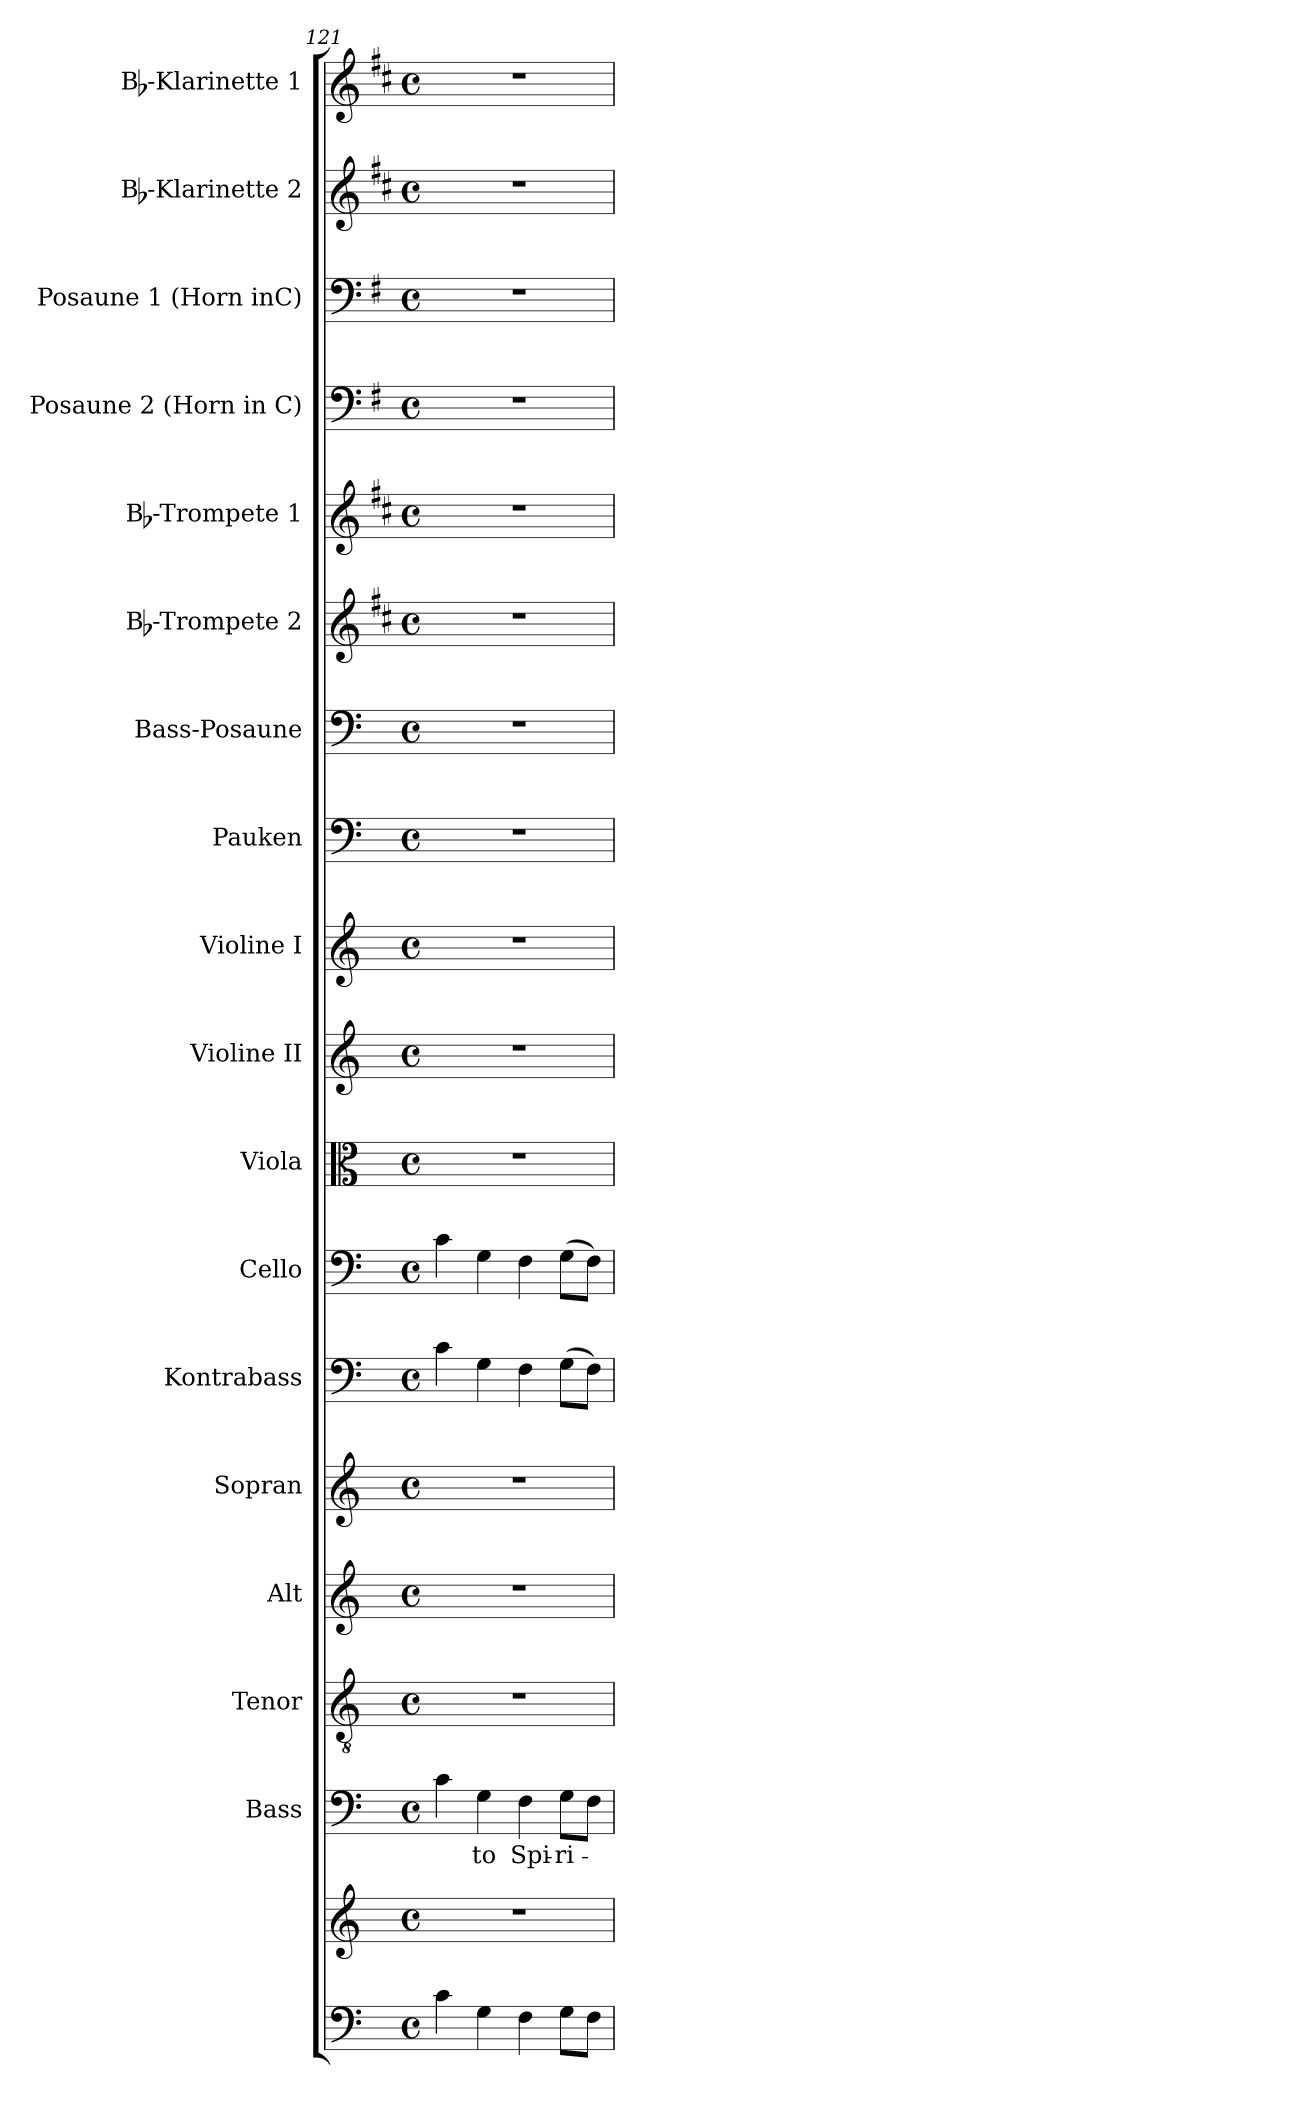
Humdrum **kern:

**kern	**kern	**kern	**text	**kern	**kern	**kern	**kern	**kern	**kern	**kern	**kern	**kern	**kern	**kern	**kern	**kern	**kern	**kern	**kern
*part18	*part18	*part17	*part17	*part16	*part15	*part14	*part13	*part12	*part11	*part10	*part9	*part8	*part7	*part6	*part5	*part4	*part3	*part2	*part1
*staff19	*staff18	*staff17	*staff17	*staff16	*staff15	*staff14	*staff13	*staff12	*staff11	*staff10	*staff9	*staff8	*staff7	*staff6	*staff5	*staff4	*staff3	*staff2	*staff1
*	*	*I"Bass	*	*I"Tenor	*I"Alt	*I"Sopran	*I"Kontrabass	*I"Cello	*I"Viola	*I"Violine II	*I"Violine I	*I"Pauken	*I"Bass-Posaune	*I"Bb-Trompete 2	*I"Bb-Trompete 1	*I"Posaune 2 (Horn in C)	*I"Posaune 1 (Horn inC)	*I"Bb-Klarinette 2	*I"Bb-Klarinette 1
*	*	*I'B.	*	*I'T.	*I'A.	*I'S.	*I'Kb.	*	*I'Vla.	*I'Vl. II	*I'Vl. I	*I'Pk.	*I'B-Pos.	*I'Bb Trp. 2	*I'Bb Trp. 1	*I'Pos. 2	*I'Pos. 1	*I'Bb Kl. 2	*I'Bb Kl. 1
*clefF4	*clefG2	*clefF4	*	*clefGv2	*clefG2	*clefG2	*clefF4	*clefF4	*clefC3	*clefG2	*clefG2	*clefF4	*clefF4	*clefG2	*clefG2	*clefF4	*clefF4	*clefG2	*clefG2
*	*	*	*	*	*	*	*ITrd7c12	*	*	*	*	*	*	*ITrd1c2	*ITrd1c2	*ITrd4c7	*ITrd4c7	*ITrd1c2	*ITrd1c2
*k[]	*k[]	*k[]	*	*k[]	*k[]	*k[]	*k[]	*k[]	*k[]	*k[]	*k[]	*k[]	*k[]	*k[]	*k[]	*k[]	*k[]	*k[]	*k[]
*C:	*C:	*C:	*	*C:	*C:	*C:	*C:	*C:	*C:	*C:	*C:	*C:	*C:	*C:	*C:	*C:	*C:	*C:	*C:
*M4/4	*M4/4	*M4/4	*	*M4/4	*M4/4	*M4/4	*M4/4	*M4/4	*M4/4	*M4/4	*M4/4	*M4/4	*M4/4	*M4/4	*M4/4	*M4/4	*M4/4	*M4/4	*M4/4
*met(c)	*met(c)	*met(c)	*	*met(c)	*met(c)	*met(c)	*met(c)	*met(c)	*met(c)	*met(c)	*met(c)	*met(c)	*met(c)	*met(c)	*met(c)	*met(c)	*met(c)	*met(c)	*met(c)
=121	=121	=121	=121	=121	=121	=121	=121	=121	=121	=121	=121	=121	=121	=121	=121	=121	=121	=121	=121
4c\	1r	4c\	.	1r	1r	1r	4C\	4c\	1r	1r	1r	1r	1r	1r	1r	1r	1r	1r	1r
!	!	!	!LO:LY:b	!	!	!	!	!	!	!	!	!	!	!	!	!	!	!	!
4G\	.	4G\	-to	.	.	.	4GG\	4G\	.	.	.	.	.	.	.	.	.	.	.
!	!	!	!LO:LY:b	!	!	!	!	!	!	!	!	!	!	!	!	!	!	!	!
4F\	.	4F\	Spi-	.	.	.	4FF\	4F\	.	.	.	.	.	.	.	.	.	.	.
!	!	!	!LO:LY:b	!	!	!	!	!	!	!	!	!	!	!	!	!	!	!	!
8G\L	.	8G\L	-ri-	.	.	.	(>8GG\L	(>8G\L	.	.	.	.	.	.	.	.	.	.	.
8F\J	.	8F\J	.	.	.	.	8FF\J)	8F\J)	.	.	.	.	.	.	.	.	.	.	.
=	=	=	=	=	=	=	=	=	=	=	=	=	=	=	=	=	=	=	=
*-	*-	*-	*-	*-	*-	*-	*-	*-	*-	*-	*-	*-	*-	*-	*-	*-	*-	*-	*-
